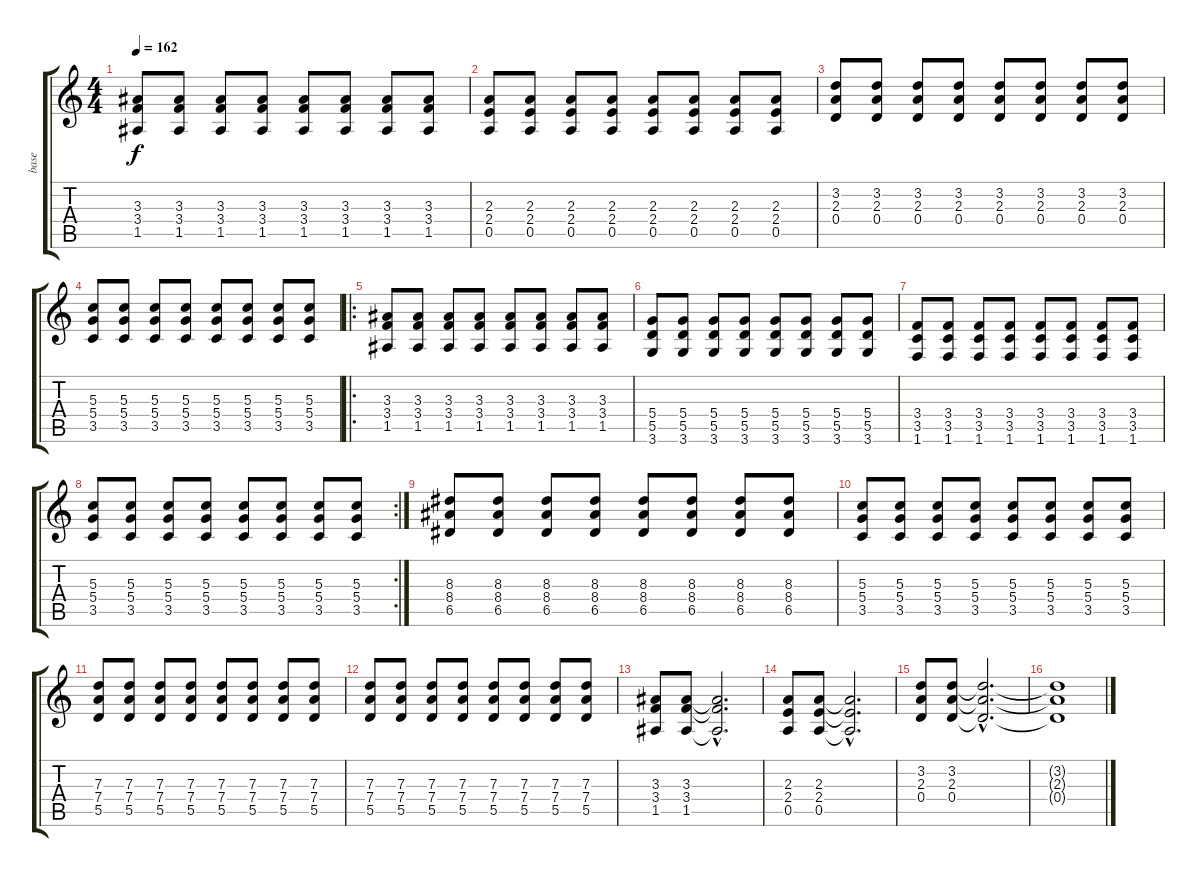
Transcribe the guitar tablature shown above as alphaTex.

\track ("base" "base") {instrument distortionguitar}
\staff {score tabs}
\tuning (E4 B3 G3 D3 A2 E2) {hide}
\ts (4 4)
\tempo 162
\clef g2
\ks c
(3.3 3.4 1.5).8{dy f} (3.3 3.4 1.5).8 (3.3 3.4 1.5).8 (3.3 3.4 1.5).8 (3.3 3.4 1.5).8 (3.3 3.4 1.5).8 (3.3 3.4 1.5).8 (3.3 3.4 1.5).8 |
(2.3 2.4 0.5).8 (2.3 2.4 0.5).8 (2.3 2.4 0.5).8 (2.3 2.4 0.5).8 (2.3 2.4 0.5).8 (2.3 2.4 0.5).8 (2.3 2.4 0.5).8 (2.3 2.4 0.5).8 |
(3.2 2.3 0.4).8 (3.2 2.3 0.4).8 (3.2 2.3 0.4).8 (3.2 2.3 0.4).8 (3.2 2.3 0.4).8 (3.2 2.3 0.4).8 (3.2 2.3 0.4).8 (3.2 2.3 0.4).8 |
(5.3 5.4 3.5).8 (5.3 5.4 3.5).8 (5.3 5.4 3.5).8 (5.3 5.4 3.5).8 (5.3 5.4 3.5).8 (5.3 5.4 3.5).8 (5.3 5.4 3.5).8 (5.3 5.4 3.5).8 |
\ro
(3.3 3.4 1.5).8 (3.3 3.4 1.5).8 (3.3 3.4 1.5).8 (3.3 3.4 1.5).8 (3.3 3.4 1.5).8 (3.3 3.4 1.5).8 (3.3 3.4 1.5).8 (3.3 3.4 1.5).8 |
(5.4 5.5 3.6).8 (5.4 5.5 3.6).8 (5.4 5.5 3.6).8 (5.4 5.5 3.6).8 (5.4 5.5 3.6).8 (5.4 5.5 3.6).8 (5.4 5.5 3.6).8 (5.4 5.5 3.6).8 |
(3.4 3.5 1.6).8 (3.4 3.5 1.6).8 (3.4 3.5 1.6).8 (3.4 3.5 1.6).8 (3.4 3.5 1.6).8 (3.4 3.5 1.6).8 (3.4 3.5 1.6).8 (3.4 3.5 1.6).8 |
\rc 2
(5.3 5.4 3.5).8 (5.3 5.4 3.5).8 (5.3 5.4 3.5).8 (5.3 5.4 3.5).8 (5.3 5.4 3.5).8 (5.3 5.4 3.5).8 (5.3 5.4 3.5).8 (5.3 5.4 3.5).8 |
(8.3 8.4 6.5).8 (8.3 8.4 6.5).8 (8.3 8.4 6.5).8 (8.3 8.4 6.5).8 (8.3 8.4 6.5).8 (8.3 8.4 6.5).8 (8.3 8.4 6.5).8 (8.3 8.4 6.5).8 |
(5.3 5.4 3.5).8 (5.3 5.4 3.5).8 (5.3 5.4 3.5).8 (5.3 5.4 3.5).8 (5.3 5.4 3.5).8 (5.3 5.4 3.5).8 (5.3 5.4 3.5).8 (5.3 5.4 3.5).8 |
(7.3 7.4 5.5).8 (7.3 7.4 5.5).8 (7.3 7.4 5.5).8 (7.3 7.4 5.5).8 (7.3 7.4 5.5).8 (7.3 7.4 5.5).8 (7.3 7.4 5.5).8 (7.3 7.4 5.5).8 |
(7.3 7.4 5.5).8 (7.3 7.4 5.5).8 (7.3 7.4 5.5).8 (7.3 7.4 5.5).8 (7.3 7.4 5.5).8 (7.3 7.4 5.5).8 (7.3 7.4 5.5).8 (7.3 7.4 5.5).8 |
(3.3 3.4 1.5).8 (3.3 3.4 1.5).8 (3.3{hac t} 3.4{hac t} 1.5{hac t}).2{d} |
(2.3 2.4 0.5).8 (2.3 2.4 0.5).8 (2.3{hac t} 2.4{hac t} 0.5{hac t}).2{d} |
(3.2 2.3 0.4).8 (3.2 2.3 0.4).8 (3.2{hac t} 2.3{hac t} 0.4{hac t}).2{d} |
(3.2{t} 2.3{t} 0.4{t}).1
